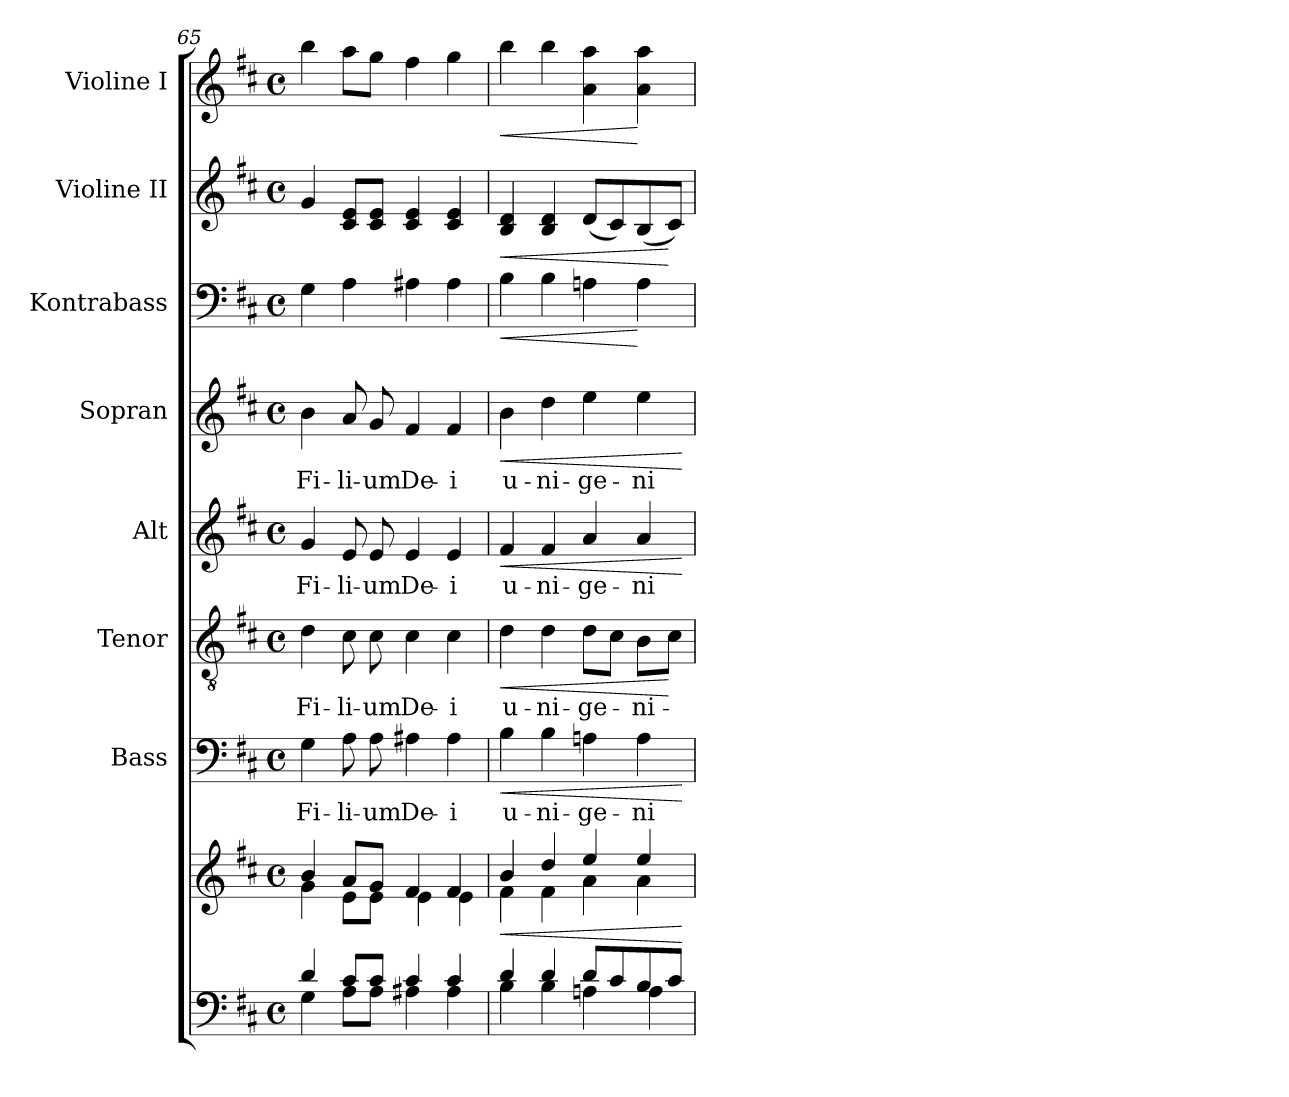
**kern	**kern	**dynam	**kern	**text	**dynam	**kern	**text	**dynam	**kern	**text	**dynam	**kern	**text	**dynam	**kern	**dynam	**kern	**dynam	**kern	**dynam
*part8	*part8	*part8	*part7	*part7	*part7	*part6	*part6	*part6	*part5	*part5	*part5	*part4	*part4	*part4	*part3	*part3	*part2	*part2	*part1	*part1
*staff9	*staff8	*staff8/9	*staff7	*staff7	*staff7	*staff6	*staff6	*staff6	*staff5	*staff5	*staff5	*staff4	*staff4	*staff4	*staff3	*staff3	*staff2	*staff2	*staff1	*staff1
*	*	*	*I"Bass	*	*	*I"Tenor	*	*	*I"Alt	*	*	*I"Sopran	*	*	*I"Kontrabass	*	*I"Violine II	*	*I"Violine I	*
*	*	*	*I'B.	*	*	*I'T.	*	*	*I'A.	*	*	*I'S.	*	*	*I'Kb.	*	*I'Vl. II	*	*I'Vl. I	*
*clefF4	*clefG2	*	*clefF4	*	*	*clefGv2	*	*	*clefG2	*	*	*clefG2	*	*	*clefF4	*	*clefG2	*	*clefG2	*
*	*	*	*	*	*	*	*	*	*	*	*	*	*	*	*ITrd7c12	*	*	*	*	*
*k[f#c#]	*k[f#c#]	*	*k[f#c#]	*	*	*k[f#c#]	*	*	*k[f#c#]	*	*	*k[f#c#]	*	*	*k[f#c#]	*	*k[f#c#]	*	*k[f#c#]	*
*D:	*D:	*	*D:	*	*	*D:	*	*	*D:	*	*	*D:	*	*	*D:	*	*D:	*	*D:	*
*M4/4	*M4/4	*	*M4/4	*	*	*M4/4	*	*	*M4/4	*	*	*M4/4	*	*	*M4/4	*	*M4/4	*	*M4/4	*
*met(c)	*met(c)	*	*met(c)	*	*	*met(c)	*	*	*met(c)	*	*	*met(c)	*	*	*met(c)	*	*met(c)	*	*met(c)	*
=65	=65	=65	=65	=65	=65	=65	=65	=65	=65	=65	=65	=65	=65	=65	=65	=65	=65	=65	=65	=65
*^	*^	*	*	*	*	*	*	*	*	*	*	*	*	*	*	*	*	*	*	*
!	!	!	!	!	!	!LO:LY:b	!	!	!LO:LY:b	!	!	!LO:LY:b	!	!	!LO:LY:b	!	!	!	!	!	!	!
4d/	4G\	4b/	4g\	.	4G\	Fi-	.	4d\	Fi-	.	4g/	Fi-	.	4b\	Fi-	.	4GG\	.	4g/	.	4bb\	.
!	!	!	!	!	!	!LO:LY:b	!	!	!LO:LY:b	!	!	!LO:LY:b	!	!	!LO:LY:b	!	!	!	!	!	!	!
8c#/L	8A\L	8a/L	8e\L	.	8A\	-li-	.	8c#\	-li-	.	8e/	-li-	.	8a/	-li-	.	4AA\	.	8c#/ 8e/L	.	8aa\L	.
!	!	!	!	!	!	!LO:LY:b	!	!	!LO:LY:b	!	!	!LO:LY:b	!	!	!LO:LY:b	!	!	!	!	!	!	!
8c#/J	8A\J	8g/J	8e\J	.	8A\	-um	.	8c#\	-um	.	8e/	-um	.	8g/	-um	.	.	.	8c#/ 8e/J	.	8gg\J	.
!	!	!	!	!	!	!LO:LY:b	!	!	!LO:LY:b	!	!	!LO:LY:b	!	!	!LO:LY:b	!	!	!	!	!	!	!
4c#/	4A#X\	4f#/	4e\	.	4A#X\	De-	.	4c#\	De-	.	4e/	De-	.	4f#/	De-	.	4AA#X\	.	4c#/ 4e/	.	4ff#\	.
!	!	!	!	!	!	!LO:LY:b	!	!	!LO:LY:b	!	!	!LO:LY:b	!	!	!LO:LY:b	!	!	!	!	!	!	!
4c#/	4A#\	4f#/	4e\	.	4A#\	-i	.	4c#\	-i	.	4e/	-i	.	4f#/	-i	.	4AA#\	.	4c#/ 4e/	.	4gg\	.
!!LO:PB:g=z
=66	=66	=66	=66	=66	=66	=66	=66	=66	=66	=66	=66	=66	=66	=66	=66	=66	=66	=66	=66	=66	=66	=66
!	!	!	!	!LO:HP:b	!	!LO:LY:b	!LO:HP:b	!	!LO:LY:b	!LO:HP:b	!	!LO:LY:b	!LO:HP:b	!	!LO:LY:b	!LO:HP:b	!	!LO:HP:b	!	!LO:HP:b	!	!LO:HP:b
4d/	4B\	4b/	4f#\	<	4B\	u-	<	4d\	u-	<	4f#/	u-	<	4b\	u-	<	4BB\	<	4B/ 4d/	<	4bb\	<
!	!	!	!	!	!	!LO:LY:b	!	!	!LO:LY:b	!	!	!LO:LY:b	!	!	!LO:LY:b	!	!	!	!	!	!	!
4d/	4B\	4dd/	4f#\	.	4B\	-ni-	.	4d\	-ni-	.	4f#/	-ni-	.	4dd\	-ni-	.	4BB\	.	4B/ 4d/	.	4bb\	.
!	!	!	!	!	!	!LO:LY:b	!	!	!LO:LY:b	!	!	!LO:LY:b	!	!	!LO:LY:b	!	!	!	!	!	!	!
8d/L	4An\	4ee/	4a\	.	4An\	-ge-	.	8d\L	-ge-	.	4a/	-ge-	.	4ee\	-ge-	.	4AAn\	.	(<8d/L	.	4a\ 4aa\	.
8c#/	.	.	.	.	.	.	.	8c#\J	.	.	.	.	.	.	.	.	.	.	8c#/)	.	.	.
!	!	!	!	!	!	!LO:LY:b	!	!	!LO:LY:b	!	!	!LO:LY:b	!	!	!LO:LY:b	!	!	!	!	!	!	!
8B/	4A\	4ee/	4a\	.	4A\	-ni-	.	8B\L	-ni-	.	4a/	-ni-	.	4ee\	-ni-	.	4AA\	[	(<8B/	.	4a\ 4aa\	[
8c#/J	.	.	.	.	.	.	.	8c#\J	.	[	.	.	.	.	.	.	.	.	8c#/J)	[	.	.
*v	*v	*	*	*	*	*	*	*	*	*	*	*	*	*	*	*	*	*	*	*	*	*
*	*v	*v	*	*	*	*	*	*	*	*	*	*	*	*	*	*	*	*	*	*	*
.	.	[	.	.	[	.	.	.	.	.	[	.	.	[	.	.	.	.	.	.
=	=	=	=	=	=	=	=	=	=	=	=	=	=	=	=	=	=	=	=	=
*-	*-	*-	*-	*-	*-	*-	*-	*-	*-	*-	*-	*-	*-	*-	*-	*-	*-	*-	*-	*-
